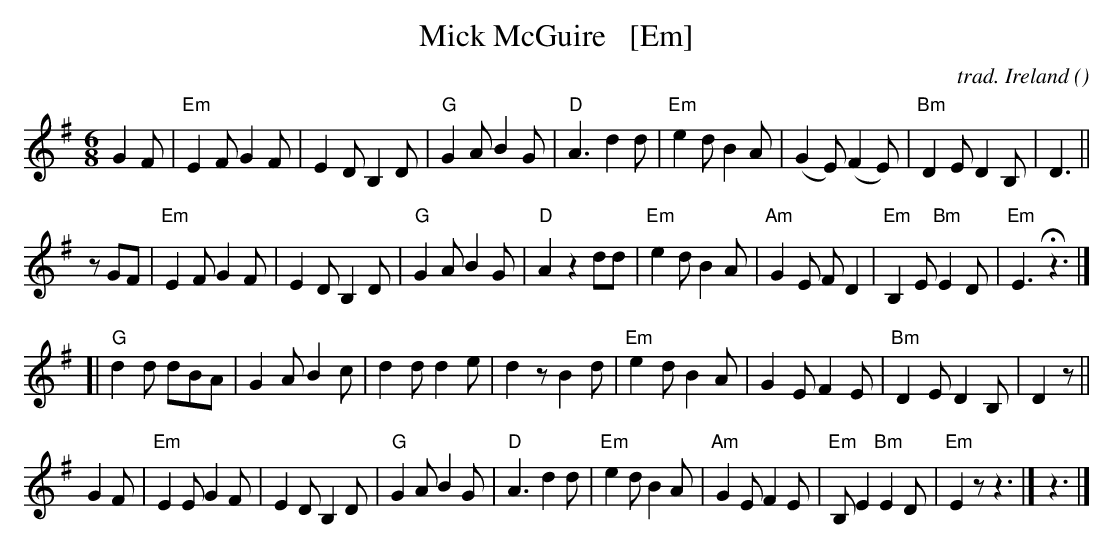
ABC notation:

X:1
T: Mick McGuire   [Em]
C: trad. Ireland
O:
M: 6/8
L: 1/8
K: Em
G2F \
| "Em"E2F G2F | E2D B,2D | "G"G2A B2G | "D"A3 d2d \
| "Em"e2d B2A | (G2E) (F2E) | "Bm"D2E D2B, | D3 ||
zGF \
| "Em"E2F G2F | E2D B,2D | "G"G2A B2G | "D"A2 z2 dd \
| "Em"e2d B2A | "Am"G2E FD2 | "Em"B,2E "Bm"E2D | "Em"E3 Hz3 |]
[| "G"d2d dBA | G2A B2c | d2d d2e | d2z B2d \
| "Em"e2d B2A | G2E F2E | "Bm"D2E D2B, | D2z ||
G2F \
| "Em"E2E G2F | E2D B,2D | "G"G2A B2G | "D"A3 d2d \
| "Em"e2d B2A | "Am"G2E F2E | "Em"B,E2 "Bm"E2D | "Em"E2z z3 |] z3 |]
